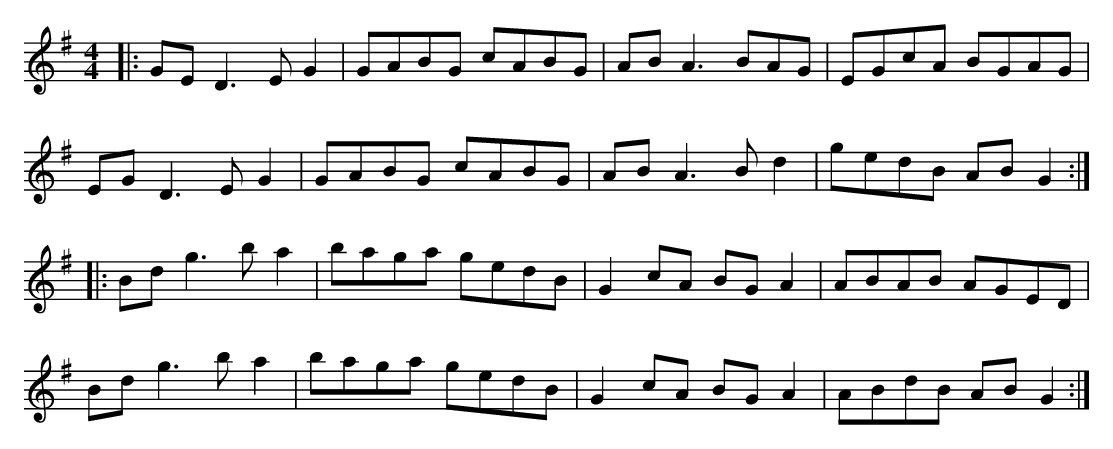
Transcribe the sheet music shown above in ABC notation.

X:1
M:4/4
K:G
|:GED3EG2|GABG cABG|ABA3BAG|EGcA BGAG|
EGD3EG2|GABG cABG|ABA3Bd2|gedB ABG2:|
|:Bdg3ba2|baga gedB|G2cA BGA2|ABAB AGED|
Bdg3ba2|baga gedB|G2cA BGA2|ABdB ABG2:|
